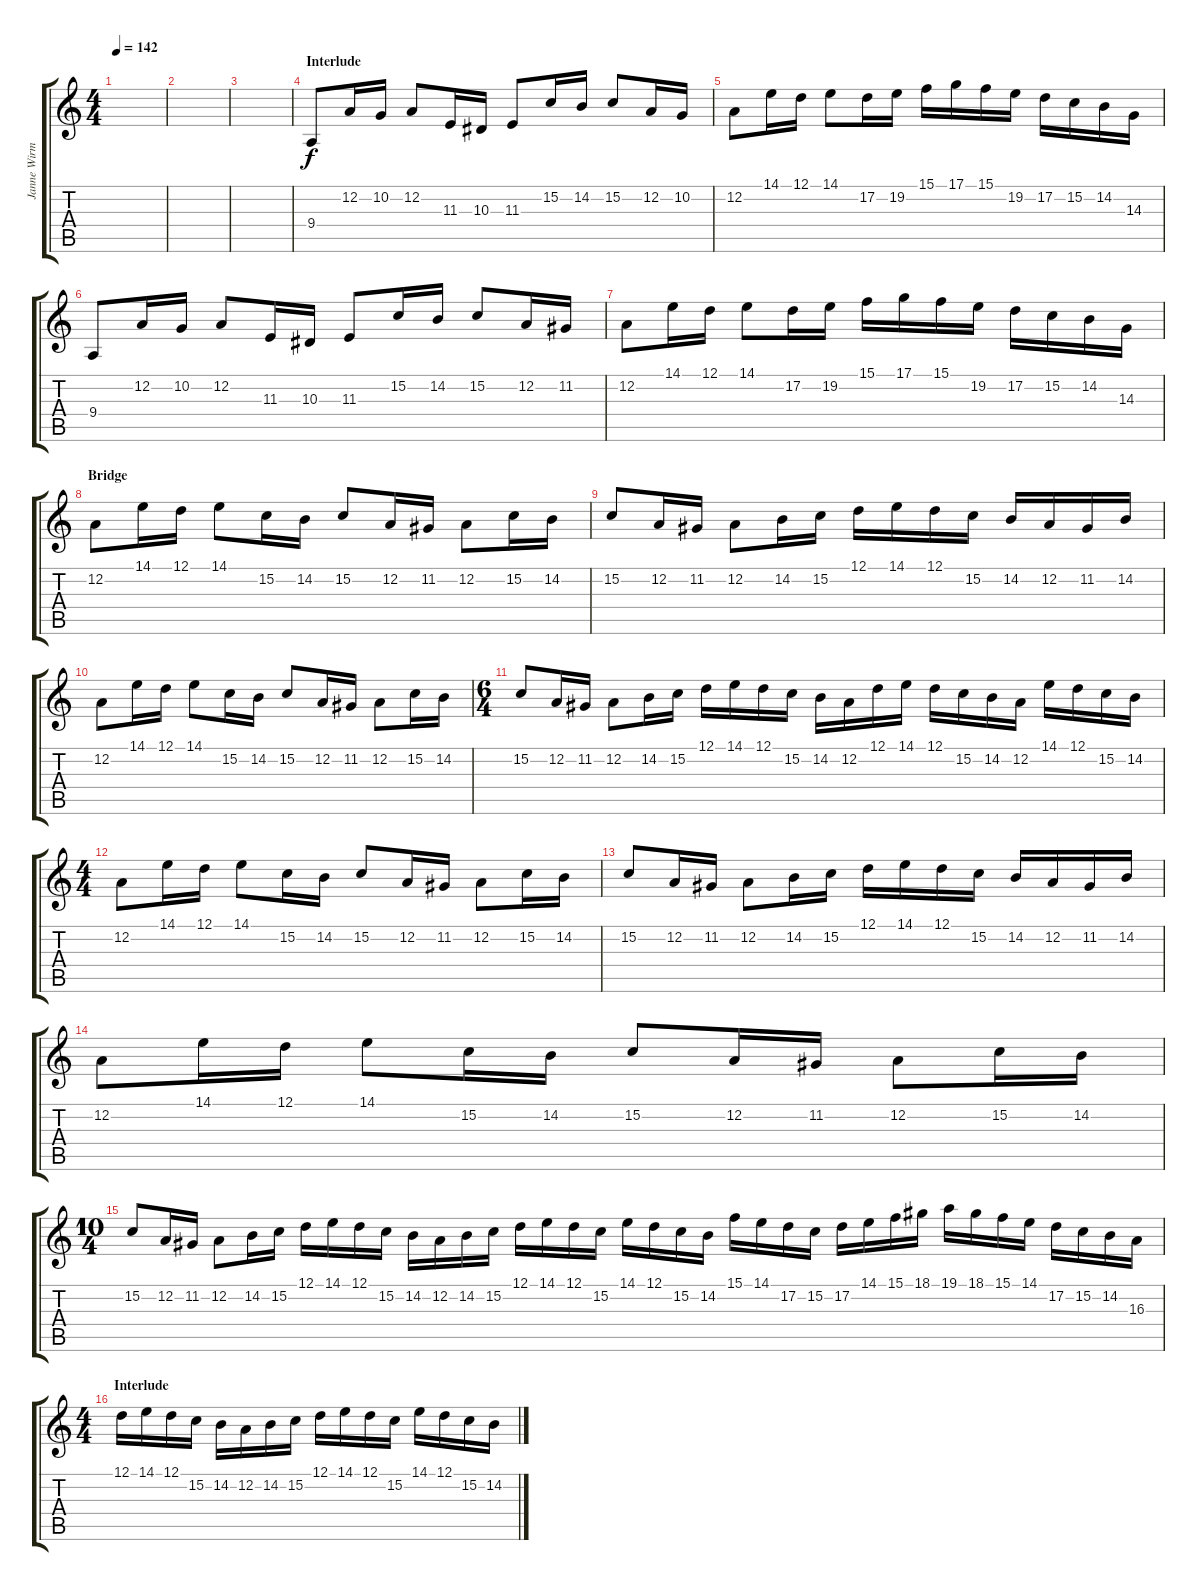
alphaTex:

\track ("Janne Wirman" "Janne Wirm") {instrument harpsichord}
\staff {score tabs}
\tuning (D4 A3 F3 C3 G2 D2) {hide}
\ts (4 4)
\tempo 142
\clef g2
\ks c
|
|
|
\section ("" "Interlude")
9.4.8{instrument harpsichord} 12.2.16 10.2.16 12.2.8 11.3.16 10.3.16 11.3.8 15.2.16 14.2.16 15.2.8 12.2.16 10.2.16 |
12.2.8 14.1.16 12.1.16 14.1.8 17.2.16 19.2.16 15.1.16 17.1.16 15.1.16 19.2.16 17.2.16 15.2.16 14.2.16 14.3.16 |
9.4.8 12.2.16 10.2.16 12.2.8 11.3.16 10.3.16 11.3.8 15.2.16 14.2.16 15.2.8 12.2.16 11.2.16 |
12.2.8 14.1.16 12.1.16 14.1.8 17.2.16 19.2.16 15.1.16 17.1.16 15.1.16 19.2.16 17.2.16 15.2.16 14.2.16 14.3.16 |
\section ("" "Bridge")
12.2.8{instrument lead1square} 14.1.16 12.1.16 14.1.8 15.2.16 14.2.16 15.2.8 12.2.16 11.2.16 12.2.8 15.2.16 14.2.16 |
15.2.8{instrument lead1square} 12.2.16 11.2.16 12.2.8 14.2.16 15.2.16 12.1.16 14.1.16 12.1.16 15.2.16 14.2.16 12.2.16 11.2.16 14.2.16 |
12.2.8{instrument lead1square} 14.1.16 12.1.16 14.1.8 15.2.16 14.2.16 15.2.8 12.2.16 11.2.16 12.2.8 15.2.16 14.2.16 |
\ts (6 4)
15.2.8{instrument lead1square} 12.2.16 11.2.16 12.2.8 14.2.16 15.2.16 12.1.16 14.1.16 12.1.16 15.2.16 14.2.16 12.2.16 12.1.16 14.1.16 12.1.16 15.2.16 14.2.16 12.2.16 14.1.16 12.1.16 15.2.16 14.2.16 |
\ts (4 4)
12.2.8{instrument lead1square} 14.1.16 12.1.16 14.1.8 15.2.16 14.2.16 15.2.8 12.2.16 11.2.16 12.2.8 15.2.16 14.2.16 |
15.2.8{instrument lead1square} 12.2.16 11.2.16 12.2.8 14.2.16 15.2.16 12.1.16 14.1.16 12.1.16 15.2.16 14.2.16 12.2.16 11.2.16 14.2.16 |
12.2.8{instrument lead1square} 14.1.16 12.1.16 14.1.8 15.2.16 14.2.16 15.2.8 12.2.16 11.2.16 12.2.8 15.2.16 14.2.16 |
\ts (10 4)
15.2.8{instrument lead1square} 12.2.16 11.2.16 12.2.8 14.2.16 15.2.16 12.1.16 14.1.16 12.1.16 15.2.16 14.2.16 12.2.16 14.2.16 15.2.16 12.1.16 14.1.16 12.1.16 15.2.16 14.1.16 12.1.16 15.2.16 14.2.16 15.1.16 14.1.16 17.2.16 15.2.16 17.2.16 14.1.16 15.1.16 18.1.16 19.1.16 18.1.16 15.1.16 14.1.16 17.2.16 15.2.16 14.2.16 16.3.16 |
\ts (4 4)
\section ("" "Interlude")
12.1.16 14.1.16 12.1.16 15.2.16 14.2.16 12.2.16 14.2.16 15.2.16 12.1.16 14.1.16 12.1.16 15.2.16 14.1.16 12.1.16 15.2.16 14.2.16
